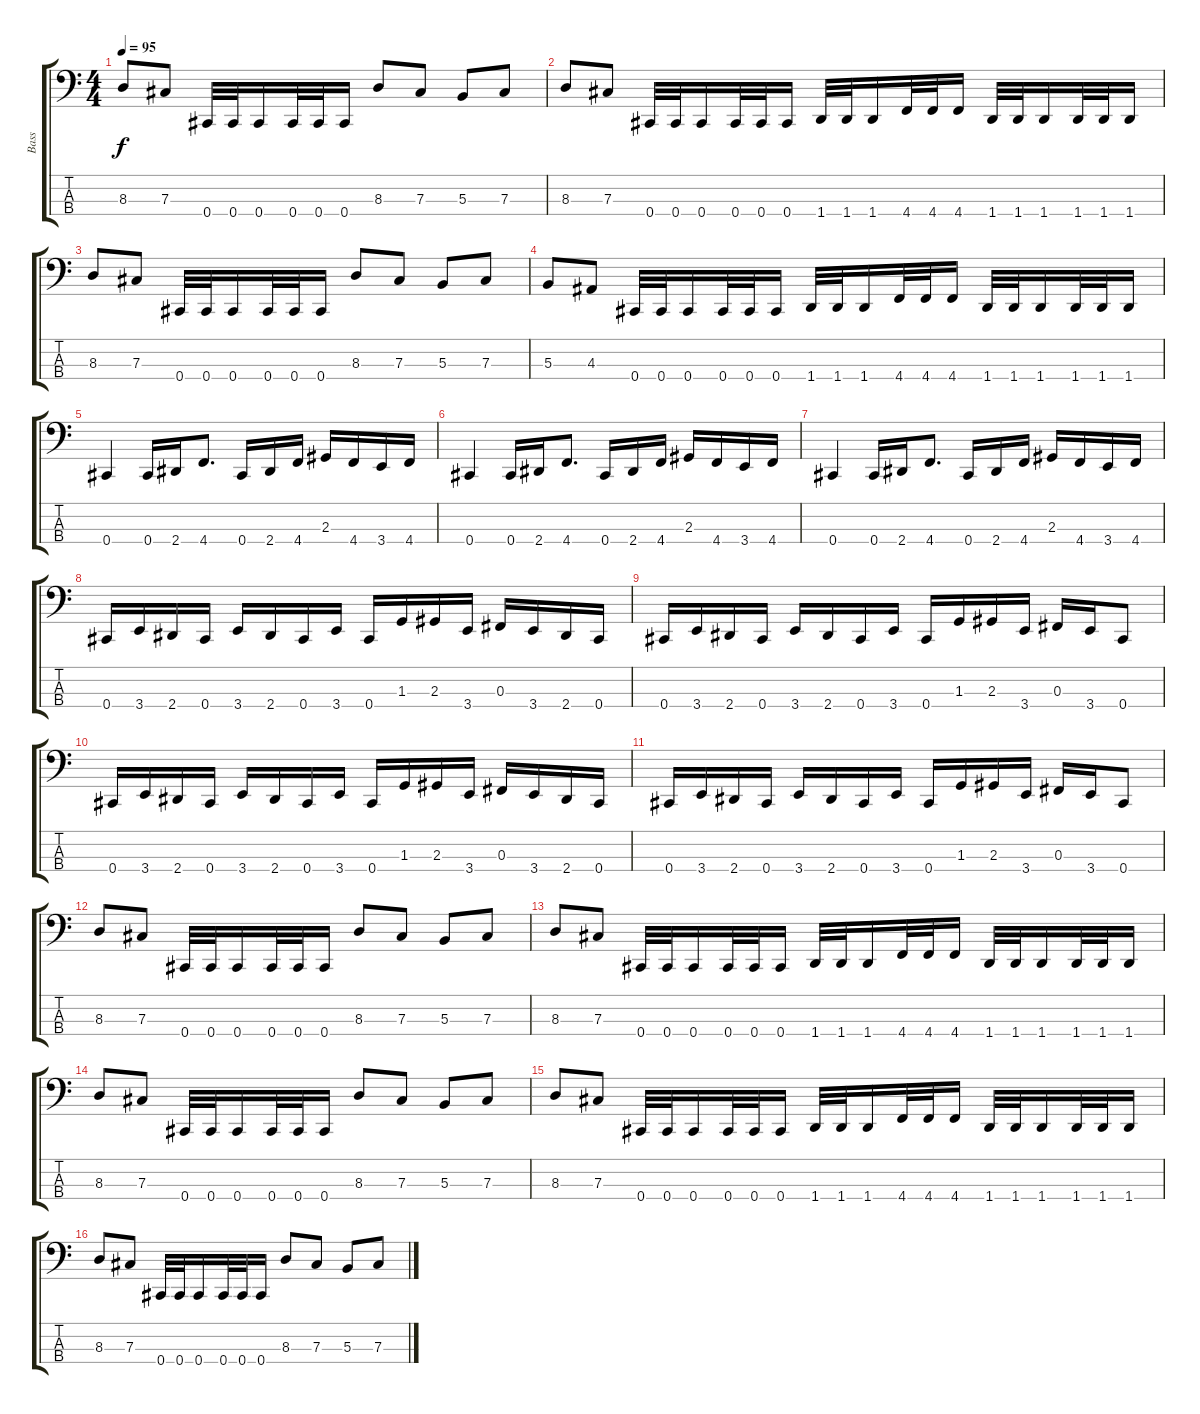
\track ("Bass" "Bass") {instrument electricbasspick}
\staff {score tabs}
\tuning (E2 B1 Gb1 Db1) {hide}
\ts (4 4)
\tempo 95
\clef f4
\ks c
8.3.8{dy f} 7.3.8 0.4.32 0.4.32 0.4.16 0.4.32 0.4.32 0.4.16 8.3.8 7.3.8 5.3.8 7.3.8 |
8.3.8 7.3.8 0.4.32 0.4.32 0.4.16 0.4.32 0.4.32 0.4.16 1.4.32 1.4.32 1.4.16 4.4.32 4.4.32 4.4.16 1.4.32 1.4.32 1.4.16 1.4.32 1.4.32 1.4.16 |
8.3.8 7.3.8 0.4.32 0.4.32 0.4.16 0.4.32 0.4.32 0.4.16 8.3.8 7.3.8 5.3.8 7.3.8 |
5.3.8 4.3.8 0.4.32 0.4.32 0.4.16 0.4.32 0.4.32 0.4.16 1.4.32 1.4.32 1.4.16 4.4.32 4.4.32 4.4.16 1.4.32 1.4.32 1.4.16 1.4.32 1.4.32 1.4.16 |
0.4.4 0.4.16 2.4.16 4.4.8{d} 0.4.16 2.4.16 4.4.16 2.3.16 4.4.16 3.4.16 4.4.16 |
0.4.4 0.4.16 2.4.16 4.4.8{d} 0.4.16 2.4.16 4.4.16 2.3.16 4.4.16 3.4.16 4.4.16 |
0.4.4 0.4.16 2.4.16 4.4.8{d} 0.4.16 2.4.16 4.4.16 2.3.16 4.4.16 3.4.16 4.4.16 |
0.4.16 3.4.16 2.4.16 0.4.16 3.4.16 2.4.16 0.4.16 3.4.16 0.4.16 1.3.16 2.3.16 3.4.16 0.3.16 3.4.16 2.4.16 0.4.16 |
0.4.16 3.4.16 2.4.16 0.4.16 3.4.16 2.4.16 0.4.16 3.4.16 0.4.16 1.3.16 2.3.16 3.4.16 0.3.16 3.4.16 0.4.8 |
0.4.16 3.4.16 2.4.16 0.4.16 3.4.16 2.4.16 0.4.16 3.4.16 0.4.16 1.3.16 2.3.16 3.4.16 0.3.16 3.4.16 2.4.16 0.4.16 |
0.4.16 3.4.16 2.4.16 0.4.16 3.4.16 2.4.16 0.4.16 3.4.16 0.4.16 1.3.16 2.3.16 3.4.16 0.3.16 3.4.16 0.4.8 |
8.3.8 7.3.8 0.4.32 0.4.32 0.4.16 0.4.32 0.4.32 0.4.16 8.3.8 7.3.8 5.3.8 7.3.8 |
8.3.8 7.3.8 0.4.32 0.4.32 0.4.16 0.4.32 0.4.32 0.4.16 1.4.32 1.4.32 1.4.16 4.4.32 4.4.32 4.4.16 1.4.32 1.4.32 1.4.16 1.4.32 1.4.32 1.4.16 |
8.3.8 7.3.8 0.4.32 0.4.32 0.4.16 0.4.32 0.4.32 0.4.16 8.3.8 7.3.8 5.3.8 7.3.8 |
8.3.8 7.3.8 0.4.32 0.4.32 0.4.16 0.4.32 0.4.32 0.4.16 1.4.32 1.4.32 1.4.16 4.4.32 4.4.32 4.4.16 1.4.32 1.4.32 1.4.16 1.4.32 1.4.32 1.4.16 |
8.3.8 7.3.8 0.4.32 0.4.32 0.4.16 0.4.32 0.4.32 0.4.16 8.3.8 7.3.8 5.3.8 7.3.8
